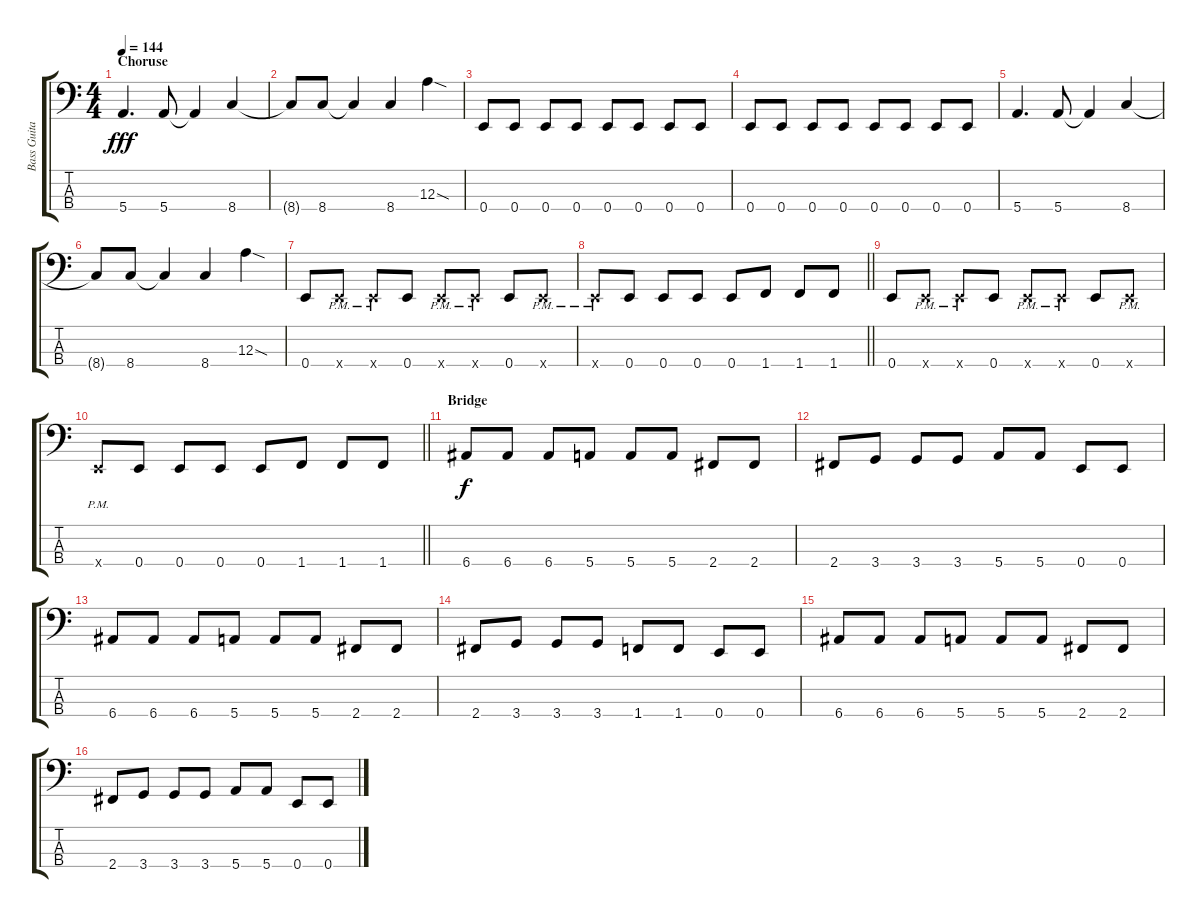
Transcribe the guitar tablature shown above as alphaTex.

\track ("Bass Guitar" "Bass Guita") {instrument electricbassfinger}
\staff {score tabs}
\tuning (G2 D2 A1 E1) {hide}
\ts (4 4)
\section ("" "Choruse")
\tempo 144
\clef f4
\ks c
5.4.4{d dy fff} 5.4.8 5.4{t}.4 8.4.4 |
8.4{t}.8 8.4.8 8.4{t}.4 8.4.4 12.3{sod}.4 |
0.4.8 0.4.8 0.4.8 0.4.8 0.4.8 0.4.8 0.4.8 0.4.8 |
0.4.8 0.4.8 0.4.8 0.4.8 0.4.8 0.4.8 0.4.8 0.4.8 |
5.4.4{d} 5.4.8 5.4{t}.4 8.4.4 |
8.4{t}.8 8.4.8 8.4{t}.4 8.4.4 12.3{sod}.4 |
0.4.8 0.4{pm x}.8 0.4{pm x}.8 0.4.8 0.4{pm x}.8 0.4{pm x}.8 0.4.8 0.4{pm x}.8 |
\barLineRight lightlight
0.4{pm x}.8 0.4.8 0.4.8 0.4.8 0.4.8 1.4.8 1.4.8 1.4.8 |
0.4.8 0.4{pm x}.8 0.4{pm x}.8 0.4.8 0.4{pm x}.8 0.4{pm x}.8 0.4.8 0.4{pm x}.8 |
\barLineRight lightlight
0.4{pm x}.8 0.4.8 0.4.8 0.4.8 0.4.8 1.4.8 1.4.8 1.4.8 |
\section ("" "Bridge")
6.4.8{dy f} 6.4.8 6.4.8 5.4.8 5.4.8 5.4.8 2.4.8 2.4.8 |
2.4.8 3.4.8 3.4.8 3.4.8 5.4.8 5.4.8 0.4.8 0.4.8 |
6.4.8 6.4.8 6.4.8 5.4.8 5.4.8 5.4.8 2.4.8 2.4.8 |
2.4.8 3.4.8 3.4.8 3.4.8 1.4.8 1.4.8 0.4.8 0.4.8 |
6.4.8 6.4.8 6.4.8 5.4.8 5.4.8 5.4.8 2.4.8 2.4.8 |
2.4.8 3.4.8 3.4.8 3.4.8 5.4.8 5.4.8 0.4.8 0.4.8
